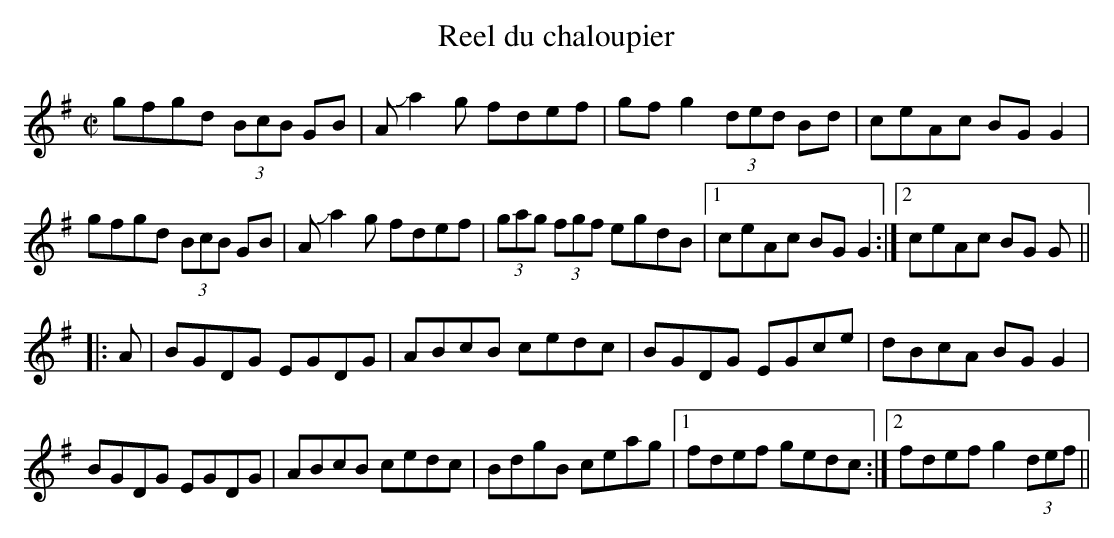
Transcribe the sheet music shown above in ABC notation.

X:1
T:Reel du chaloupier
M:C|
L:1/8
K:G
gfgd (3BcB GB|A!slide!a2g fdef|gfg2 (3ded Bd|ceAc BG G2|
gfgd (3BcB GB|A!slide!a2g fdef|(3gag (3fgf egdB|1 ceAc BG G2:|2 ceAc BG G||
|:A|BGDG EGDG|ABcB cedc|BGDG EGce|dBcA BG G2|
BGDG EGDG|ABcB cedc|BdgB ceag|1 fdef gedc:|2 fdef g2 (3def||
